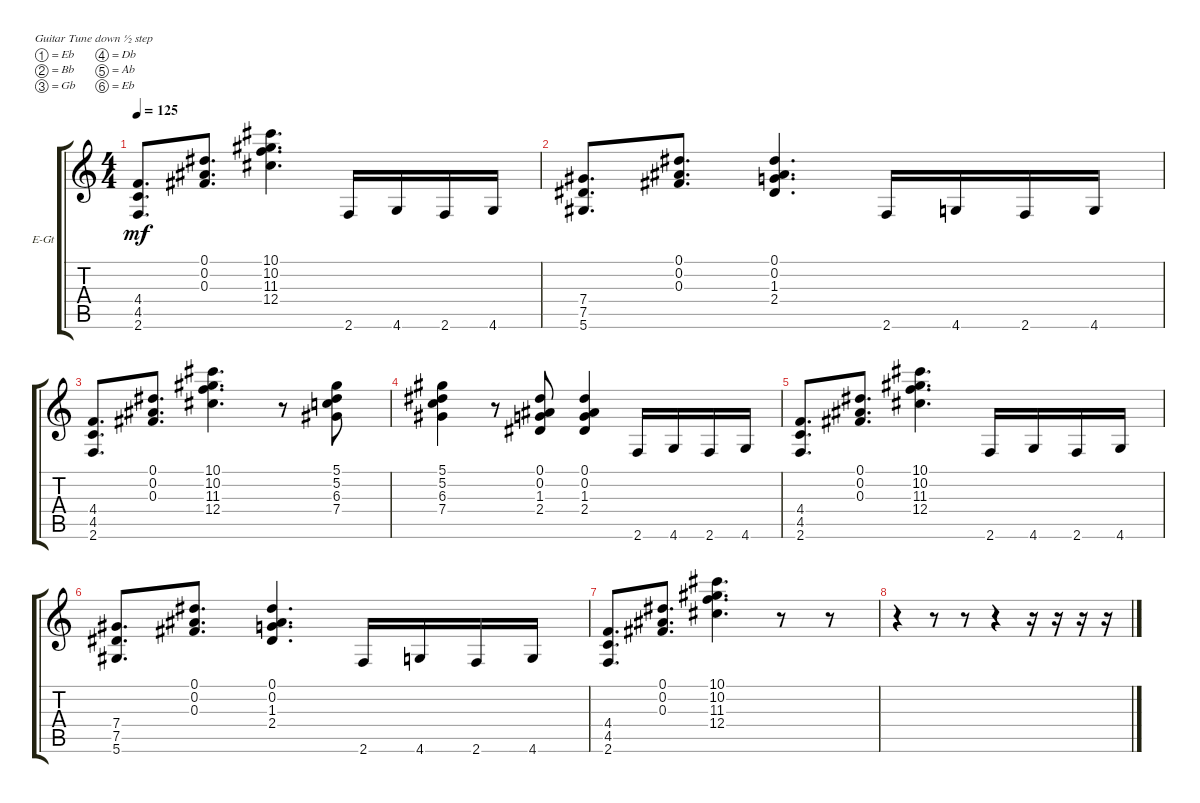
\defaultSystemsLayout 4
\bracketExtendMode groupsimilarinstruments
\firstSystemTrackNameOrientation horizontal
\otherSystemsTrackNameOrientation horizontal
\track ("Electric Guitar" "E-Gt") {instrument distortionguitar}
\staff {score tabs}
\tuning (Eb4 Bb3 Gb3 Db3 Ab2 Eb2)
\ts (4 4)
\tempo 125
\clef g2
\ks c
(2.6 4.5 4.4).8{d dy mf} (0.1 0.2 0.3).8{d} (12.4 11.3 10.2 10.1).4{d} 2.6.16 4.6.16 2.6.16 4.6.16 |
(5.6 7.5 7.4).8{d} (0.3 0.2 0.1).8{d} (2.4 1.3 0.2 0.1).4{d} 2.6.16 4.6.16 2.6.16 4.6.16 |
(2.6 4.5 4.4).8{d} (0.1 0.2 0.3).8{d} (12.4 11.3 10.2 10.1).4{d} r.8 (7.4 6.3 5.2 5.1).8 |
(7.4 6.3 5.2 5.1).4 r.8 (2.4 0.1 0.2 1.3).8 (2.4 0.1 0.2 1.3).4 2.6.16 4.6.16 2.6.16 4.6.16 |
(2.6 4.5 4.4).8{d} (0.1 0.2 0.3).8{d} (12.4 11.3 10.2 10.1).4{d} 2.6.16 4.6.16 2.6.16 4.6.16 |
(5.6 7.5 7.4).8{d} (0.3 0.2 0.1).8{d} (2.4 1.3 0.2 0.1).4{d} 2.6.16 4.6.16 2.6.16 4.6.16 |
(2.6 4.5 4.4).8{d} (0.1 0.2 0.3).8{d} (12.4 11.3 10.2 10.1).4{d} r.8 r.8 |
r.4 r.8 r.8 r.4 r.16 r.16 r.16 r.16
